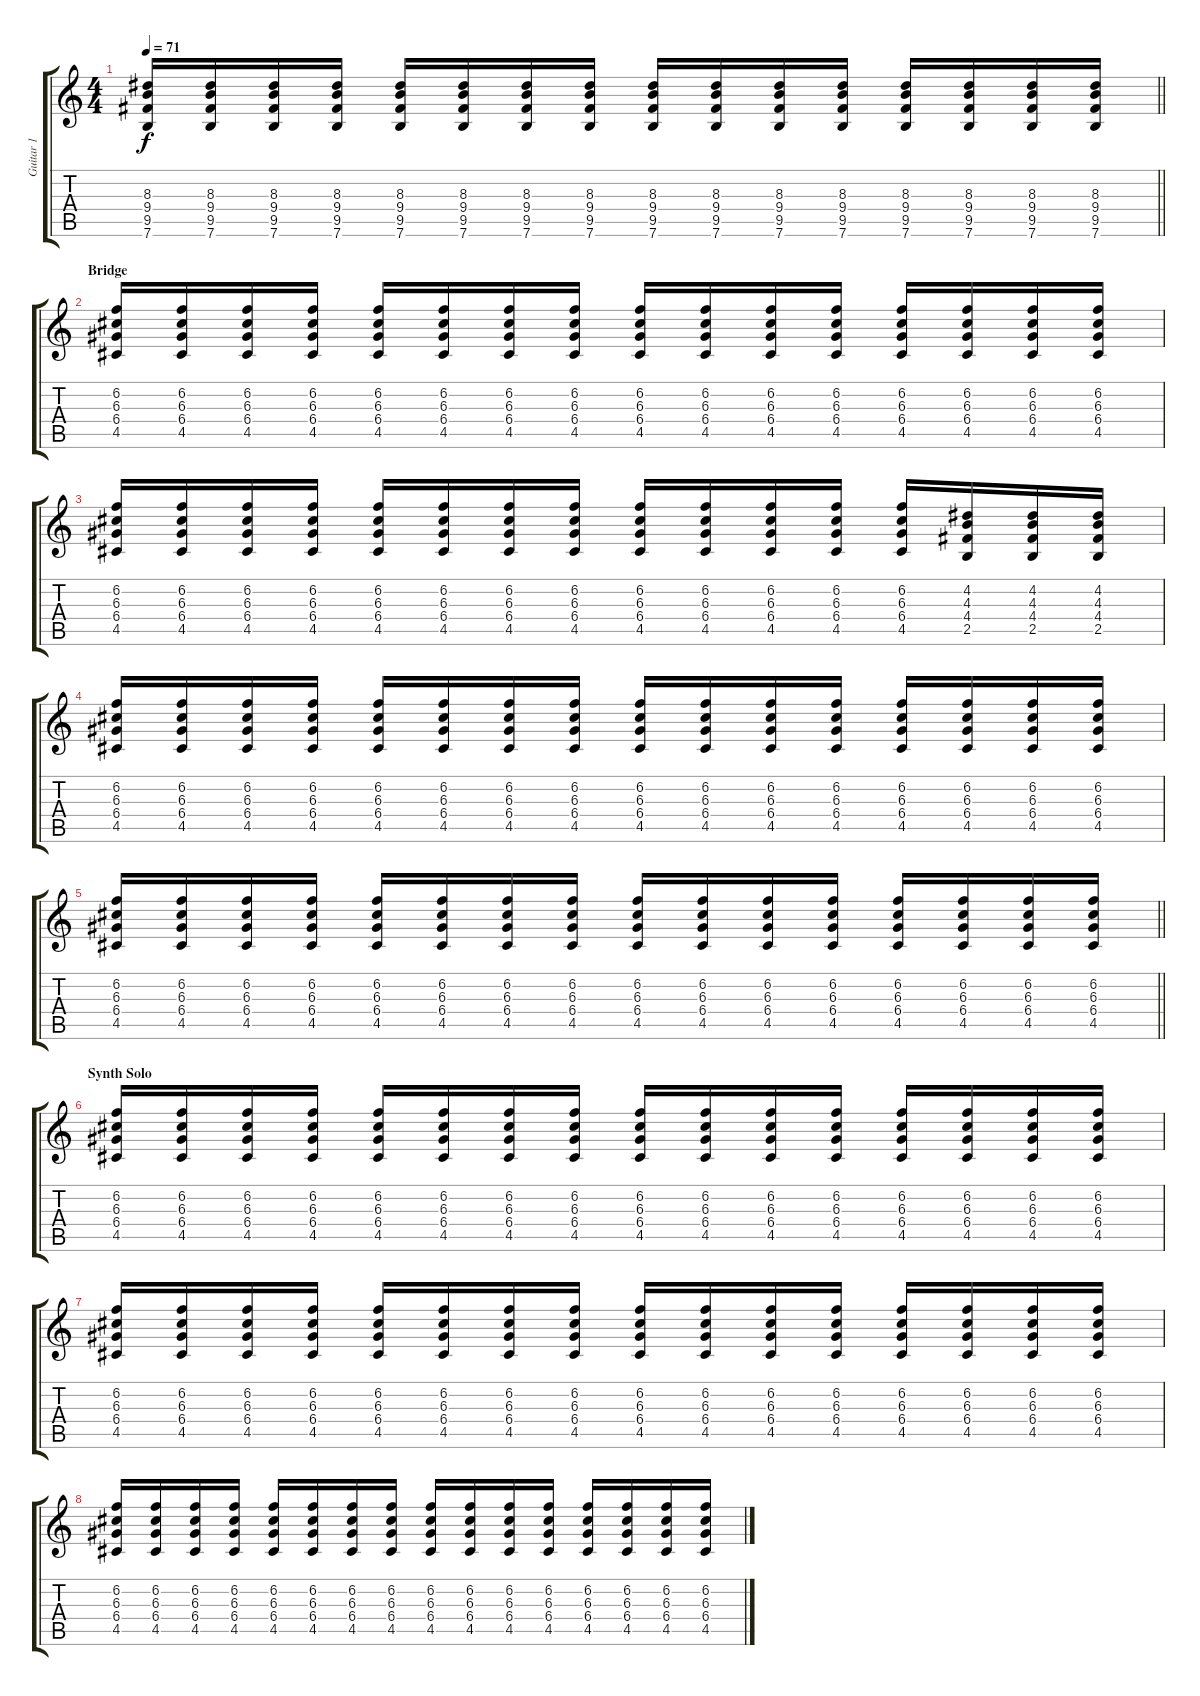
\track ("Guitar 1" "Guitar 1") {instrument electricguitarclean}
\staff {score tabs}
\tuning (E4 B3 G3 D3 A2 E2) {hide}
\ts (4 4)
\tempo 71
\clef g2
\barLineRight lightlight
\ks c
(8.3 9.4 9.5 7.6).16{dy f} (8.3 9.4 9.5 7.6).16 (8.3 9.4 9.5 7.6).16 (8.3 9.4 9.5 7.6).16 (8.3 9.4 9.5 7.6).16 (8.3 9.4 9.5 7.6).16 (8.3 9.4 9.5 7.6).16 (8.3 9.4 9.5 7.6).16 (8.3 9.4 9.5 7.6).16 (8.3 9.4 9.5 7.6).16 (8.3 9.4 9.5 7.6).16 (8.3 9.4 9.5 7.6).16 (8.3 9.4 9.5 7.6).16 (8.3 9.4 9.5 7.6).16 (8.3 9.4 9.5 7.6).16 (8.3 9.4 9.5 7.6).16 |
\section ("" "Bridge")
(6.2 6.3 6.4 4.5).16 (6.2 6.3 6.4 4.5).16 (6.2 6.3 6.4 4.5).16 (6.2 6.3 6.4 4.5).16 (6.2 6.3 6.4 4.5).16 (6.2 6.3 6.4 4.5).16 (6.2 6.3 6.4 4.5).16 (6.2 6.3 6.4 4.5).16 (6.2 6.3 6.4 4.5).16 (6.2 6.3 6.4 4.5).16 (6.2 6.3 6.4 4.5).16 (6.2 6.3 6.4 4.5).16 (6.2 6.3 6.4 4.5).16 (6.2 6.3 6.4 4.5).16 (6.2 6.3 6.4 4.5).16 (6.2 6.3 6.4 4.5).16 |
(6.2 6.3 6.4 4.5).16 (6.2 6.3 6.4 4.5).16 (6.2 6.3 6.4 4.5).16 (6.2 6.3 6.4 4.5).16 (6.2 6.3 6.4 4.5).16 (6.2 6.3 6.4 4.5).16 (6.2 6.3 6.4 4.5).16 (6.2 6.3 6.4 4.5).16 (6.2 6.3 6.4 4.5).16 (6.2 6.3 6.4 4.5).16 (6.2 6.3 6.4 4.5).16 (6.2 6.3 6.4 4.5).16 (6.2 6.3 6.4 4.5).16 (4.2 4.3 4.4 2.5).16 (4.2 4.3 4.4 2.5).16 (4.2 4.3 4.4 2.5).16 |
(6.2 6.3 6.4 4.5).16 (6.2 6.3 6.4 4.5).16 (6.2 6.3 6.4 4.5).16 (6.2 6.3 6.4 4.5).16 (6.2 6.3 6.4 4.5).16 (6.2 6.3 6.4 4.5).16 (6.2 6.3 6.4 4.5).16 (6.2 6.3 6.4 4.5).16 (6.2 6.3 6.4 4.5).16 (6.2 6.3 6.4 4.5).16 (6.2 6.3 6.4 4.5).16 (6.2 6.3 6.4 4.5).16 (6.2 6.3 6.4 4.5).16 (6.2 6.3 6.4 4.5).16 (6.2 6.3 6.4 4.5).16 (6.2 6.3 6.4 4.5).16 |
\barLineRight lightlight
(6.2 6.3 6.4 4.5).16 (6.2 6.3 6.4 4.5).16 (6.2 6.3 6.4 4.5).16 (6.2 6.3 6.4 4.5).16 (6.2 6.3 6.4 4.5).16 (6.2 6.3 6.4 4.5).16 (6.2 6.3 6.4 4.5).16 (6.2 6.3 6.4 4.5).16 (6.2 6.3 6.4 4.5).16 (6.2 6.3 6.4 4.5).16 (6.2 6.3 6.4 4.5).16 (6.2 6.3 6.4 4.5).16 (6.2 6.3 6.4 4.5).16 (6.2 6.3 6.4 4.5).16 (6.2 6.3 6.4 4.5).16 (6.2 6.3 6.4 4.5).16 |
\section ("" "Synth Solo")
(6.2 6.3 6.4 4.5).16 (6.2 6.3 6.4 4.5).16 (6.2 6.3 6.4 4.5).16 (6.2 6.3 6.4 4.5).16 (6.2 6.3 6.4 4.5).16 (6.2 6.3 6.4 4.5).16 (6.2 6.3 6.4 4.5).16 (6.2 6.3 6.4 4.5).16 (6.2 6.3 6.4 4.5).16 (6.2 6.3 6.4 4.5).16 (6.2 6.3 6.4 4.5).16 (6.2 6.3 6.4 4.5).16 (6.2 6.3 6.4 4.5).16 (6.2 6.3 6.4 4.5).16 (6.2 6.3 6.4 4.5).16 (6.2 6.3 6.4 4.5).16 |
(6.2 6.3 6.4 4.5).16 (6.2 6.3 6.4 4.5).16 (6.2 6.3 6.4 4.5).16 (6.2 6.3 6.4 4.5).16 (6.2 6.3 6.4 4.5).16 (6.2 6.3 6.4 4.5).16 (6.2 6.3 6.4 4.5).16 (6.2 6.3 6.4 4.5).16 (6.2 6.3 6.4 4.5).16 (6.2 6.3 6.4 4.5).16 (6.2 6.3 6.4 4.5).16 (6.2 6.3 6.4 4.5).16 (6.2 6.3 6.4 4.5).16 (6.2 6.3 6.4 4.5).16 (6.2 6.3 6.4 4.5).16 (6.2 6.3 6.4 4.5).16 |
(6.2 6.3 6.4 4.5).16 (6.2 6.3 6.4 4.5).16 (6.2 6.3 6.4 4.5).16 (6.2 6.3 6.4 4.5).16 (6.2 6.3 6.4 4.5).16 (6.2 6.3 6.4 4.5).16 (6.2 6.3 6.4 4.5).16 (6.2 6.3 6.4 4.5).16 (6.2 6.3 6.4 4.5).16 (6.2 6.3 6.4 4.5).16 (6.2 6.3 6.4 4.5).16 (6.2 6.3 6.4 4.5).16 (6.2 6.3 6.4 4.5).16 (6.2 6.3 6.4 4.5).16 (6.2 6.3 6.4 4.5).16 (6.2 6.3 6.4 4.5).16
